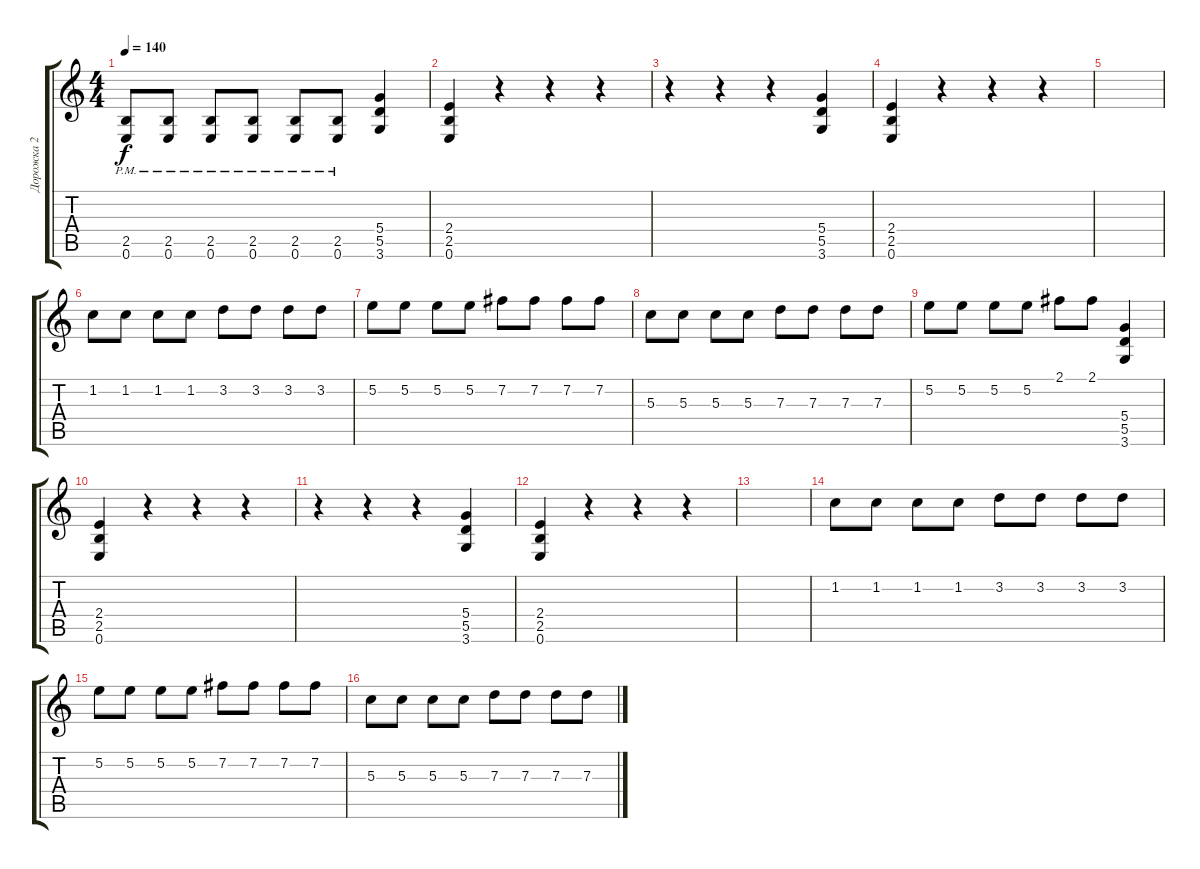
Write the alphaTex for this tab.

\track ("Дорожка 2" "Дорожка 2") {instrument distortionguitar}
\staff {score tabs}
\tuning (E4 B3 G3 D3 A2 E2) {hide}
\ts (4 4)
\tempo 140
\clef g2
\ks c
(2.5{pm} 0.6{pm}).8{dy f} (2.5{pm} 0.6{pm}).8 (2.5{pm} 0.6{pm}).8 (2.5{pm} 0.6{pm}).8 (2.5{pm} 0.6{pm}).8 (2.5{pm} 0.6{pm}).8 (5.4 5.5 3.6).4 |
(2.4 2.5 0.6).4 r.4 r.4 r.4 |
r.4 r.4 r.4 (5.4 5.5 3.6).4 |
(2.4 2.5 0.6).4 r.4 r.4 r.4 |
|
1.2.8 1.2.8 1.2.8 1.2.8 3.2.8 3.2.8 3.2.8 3.2.8 |
5.2.8 5.2.8 5.2.8 5.2.8 7.2.8 7.2.8 7.2.8 7.2.8 |
5.3.8 5.3.8 5.3.8 5.3.8 7.3.8 7.3.8 7.3.8 7.3.8 |
5.2.8 5.2.8 5.2.8 5.2.8 2.1.8 2.1.8 (5.4 5.5 3.6).4 |
(2.4 2.5 0.6).4 r.4 r.4 r.4 |
r.4 r.4 r.4 (5.4 5.5 3.6).4 |
(2.4 2.5 0.6).4 r.4 r.4 r.4 |
|
1.2.8 1.2.8 1.2.8 1.2.8 3.2.8 3.2.8 3.2.8 3.2.8 |
5.2.8 5.2.8 5.2.8 5.2.8 7.2.8 7.2.8 7.2.8 7.2.8 |
5.3.8 5.3.8 5.3.8 5.3.8 7.3.8 7.3.8 7.3.8 7.3.8
